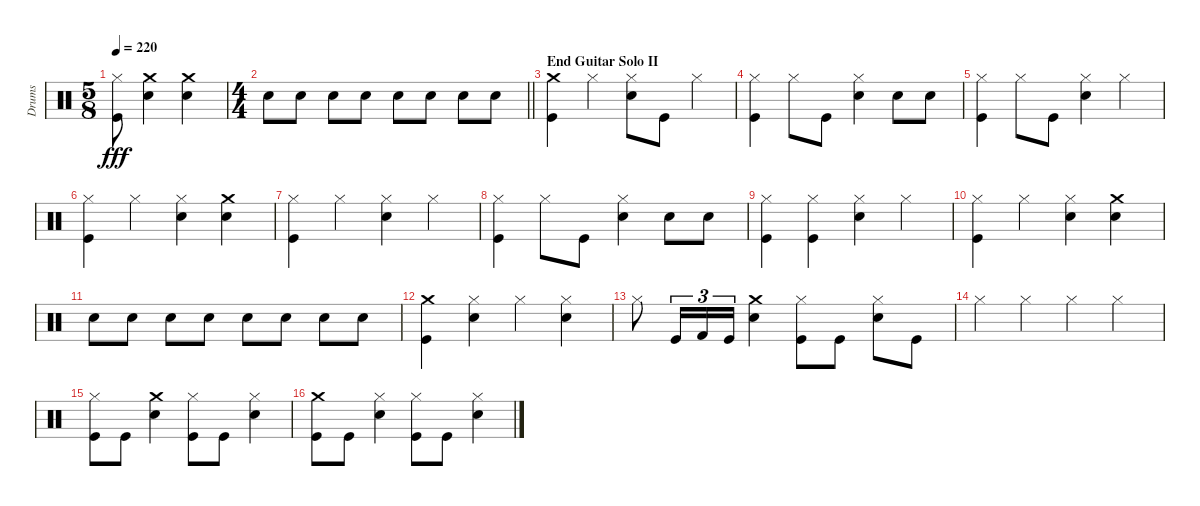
\track ("Drums" "Drums") {instrument percussion}
\staff {score}
\articulation defaults
\ts (5 8)
\tempo 220
\clef neutral
\ks c
("Hi-Hat (closed)" "Kick (hit)").8{dy fff} ("Snare (hit) 2" "Crash medium (hit)").4 ("Snare (hit) 2" "Crash medium (hit)").4 |
\ts (4 4)
\barLineRight lightlight "Snare (hit) 2".8 "Snare (hit) 2".8 "Snare (hit) 2".8 "Snare (hit) 2".8 "Snare (hit) 2".8 "Snare (hit) 2".8 "Snare (hit) 2".8 "Snare (hit) 2".8
|
\section ("" "End Guitar Solo II")
("Kick (hit)" "Crash medium (hit)").4 "Hi-Hat (closed)".4 ("Snare (hit) 2" "Hi-Hat (closed)").8 "Kick (hit)".8 "Hi-Hat (closed)".4 |
("Kick (hit)" "Hi-Hat (closed)").4 "Hi-Hat (closed)".8 "Kick (hit)".8 ("Hi-Hat (closed)" "Snare (hit) 2").4 "Snare (hit) 2".8 "Snare (hit) 2".8 |
("Hi-Hat (closed)" "Kick (hit)").4 "Hi-Hat (closed)".8 "Kick (hit)".8 ("Snare (hit) 2" "Hi-Hat (closed)").4 "Hi-Hat (closed)".4 |
("Kick (hit)" "Hi-Hat (closed)").4 "Hi-Hat (closed)".4 ("Hi-Hat (closed)" "Snare (hit) 2").4 ("Snare (hit) 2" "Crash medium (hit)").4 |
("Kick (hit)" "Hi-Hat (closed)").4 "Hi-Hat (closed)".4 ("Snare (hit) 2" "Hi-Hat (closed)").4 "Hi-Hat (closed)".4 |
("Kick (hit)" "Hi-Hat (closed)").4 "Hi-Hat (closed)".8 "Kick (hit)".8 ("Snare (hit) 2" "Hi-Hat (closed)").4 "Snare (hit) 2".8 "Snare (hit) 2".8 |
("Kick (hit)" "Hi-Hat (closed)").4 ("Kick (hit)" "Hi-Hat (closed)").4 ("Snare (hit) 2" "Hi-Hat (closed)").4 "Hi-Hat (closed)".4 |
("Kick (hit)" "Hi-Hat (closed)").4 "Hi-Hat (closed)".4 ("Snare (hit) 2" "Hi-Hat (closed)").4 ("Snare (hit) 2" "Crash medium (hit)").4 |
"Snare (hit) 2".8 "Snare (hit) 2".8 "Snare (hit) 2".8 "Snare (hit) 2".8 "Snare (hit) 2".8 "Snare (hit) 2".8 "Snare (hit) 2".8 "Snare (hit) 2".8 |
("Kick (hit)" "Crash medium (hit)").4 ("Hi-Hat (closed)" "Snare (hit) 2").4 "Hi-Hat (closed)".4 ("Snare (hit) 2" "Hi-Hat (closed)").4 |
"Hi-Hat (closed)".8 "Kick (hit)".16{tu (3 2)} "Kick (hit) 2".16{tu (3 2)} "Kick (hit)".16{tu (3 2)} ("Snare (hit) 2" "Crash medium (hit)").4 ("Kick (hit)" "Hi-Hat (closed)").8 "Kick (hit)".8 ("Snare (hit) 2" "Hi-Hat (closed)").8 "Kick (hit)".8 |
"Hi-Hat (closed)".4 "Hi-Hat (closed)".4 "Hi-Hat (closed)".4 "Hi-Hat (closed)".4 |
("Kick (hit)" "Hi-Hat (closed)").8 "Kick (hit)".8 ("Snare (hit) 2" "Crash medium (hit)").4 ("Hi-Hat (closed)" "Kick (hit)").8 "Kick (hit)".8 ("Snare (hit) 2" "Hi-Hat (closed)").4 |
("Kick (hit)" "Crash medium (hit)").8 "Kick (hit)".8 ("Snare (hit) 2" "Hi-Hat (closed)").4 ("Kick (hit)" "Hi-Hat (closed)").8 "Kick (hit)".8 ("Snare (hit) 2" "Hi-Hat (closed)").4
